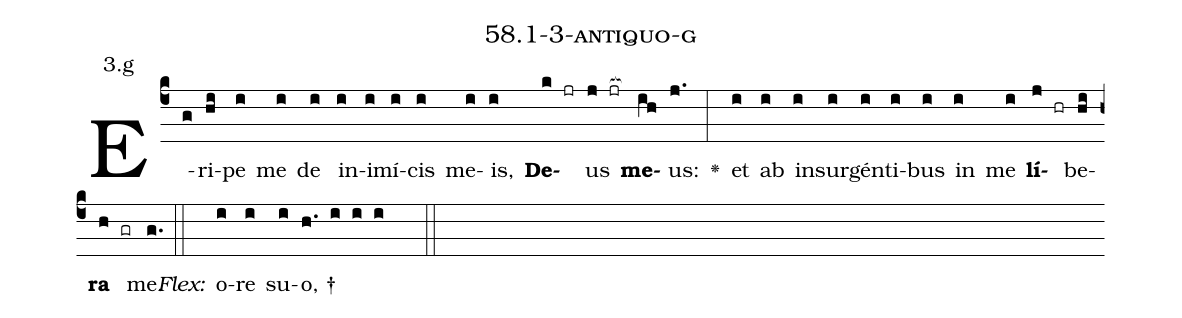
name: 58.1-3-antiquo-g;
annotation: 3.g;
%%
(c4)E(g)ri(hi)pe(i) me(i) de(i) in(i)i(i)mí(i)cis(i) me(i)is,(i) <b>De</b>(k jr)us(j jr[ocb:1{]) <b>me</b>(ih[ocb:0}])us:(j.) <v>\greheightstar</v>(:) et(i) ab(i) in(i)sur(i)gén(i)ti(i)bus(i) in(i) me(i) <b>lí</b>(j hr)be(hi)<b>ra</b>(h gr) me.(g.) (::)
<i>Flex:</i>()  o(i)re(i) su(i)o, †(h. i i i  ::)

%E(i) u(i) o(j) u(hi) a(h) e.(g.) (::)
